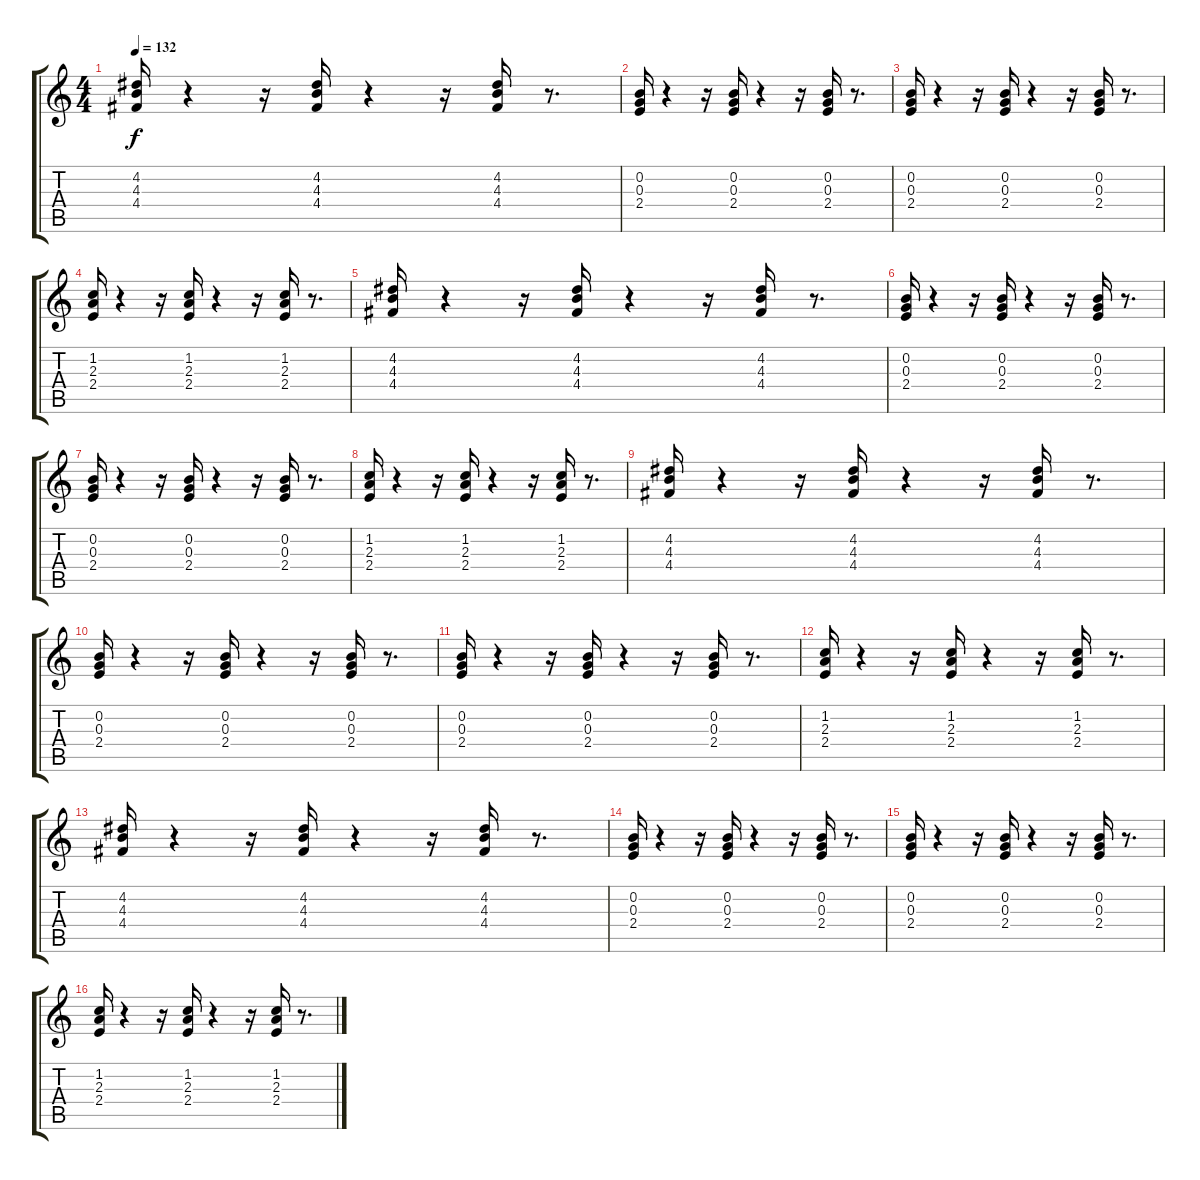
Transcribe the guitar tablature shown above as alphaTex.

\track "" {instrument electricguitarclean}
\staff {score tabs}
\tuning (E4 B3 G3 D3 A2 E2) {hide}
\ts (4 4)
\tempo 132
\clef g2
\ks c
(4.2 4.3 4.4).16{dy f} r.4 r.16 (4.2 4.3 4.4).16 r.4 r.16 (4.2 4.3 4.4).16 r.8{d} |
(0.2 0.3 2.4).16 r.4 r.16 (0.2 0.3 2.4).16 r.4 r.16 (0.2 0.3 2.4).16 r.8{d} |
(0.2 0.3 2.4).16 r.4 r.16 (0.2 0.3 2.4).16 r.4 r.16 (0.2 0.3 2.4).16 r.8{d} |
(1.2 2.3 2.4).16 r.4 r.16 (1.2 2.3 2.4).16 r.4 r.16 (1.2 2.3 2.4).16 r.8{d} |
(4.2 4.3 4.4).16 r.4 r.16 (4.2 4.3 4.4).16 r.4 r.16 (4.2 4.3 4.4).16 r.8{d} |
(0.2 0.3 2.4).16 r.4 r.16 (0.2 0.3 2.4).16 r.4 r.16 (0.2 0.3 2.4).16 r.8{d} |
(0.2 0.3 2.4).16 r.4 r.16 (0.2 0.3 2.4).16 r.4 r.16 (0.2 0.3 2.4).16 r.8{d} |
(1.2 2.3 2.4).16 r.4 r.16 (1.2 2.3 2.4).16 r.4 r.16 (1.2 2.3 2.4).16 r.8{d} |
(4.2 4.3 4.4).16 r.4 r.16 (4.2 4.3 4.4).16 r.4 r.16 (4.2 4.3 4.4).16 r.8{d} |
(0.2 0.3 2.4).16 r.4 r.16 (0.2 0.3 2.4).16 r.4 r.16 (0.2 0.3 2.4).16 r.8{d} |
(0.2 0.3 2.4).16 r.4 r.16 (0.2 0.3 2.4).16 r.4 r.16 (0.2 0.3 2.4).16 r.8{d} |
(1.2 2.3 2.4).16 r.4 r.16 (1.2 2.3 2.4).16 r.4 r.16 (1.2 2.3 2.4).16 r.8{d} |
(4.2 4.3 4.4).16 r.4 r.16 (4.2 4.3 4.4).16 r.4 r.16 (4.2 4.3 4.4).16 r.8{d} |
(0.2 0.3 2.4).16 r.4 r.16 (0.2 0.3 2.4).16 r.4 r.16 (0.2 0.3 2.4).16 r.8{d} |
(0.2 0.3 2.4).16 r.4 r.16 (0.2 0.3 2.4).16 r.4 r.16 (0.2 0.3 2.4).16 r.8{d} |
(1.2 2.3 2.4).16 r.4 r.16 (1.2 2.3 2.4).16 r.4 r.16 (1.2 2.3 2.4).16 r.8{d}
